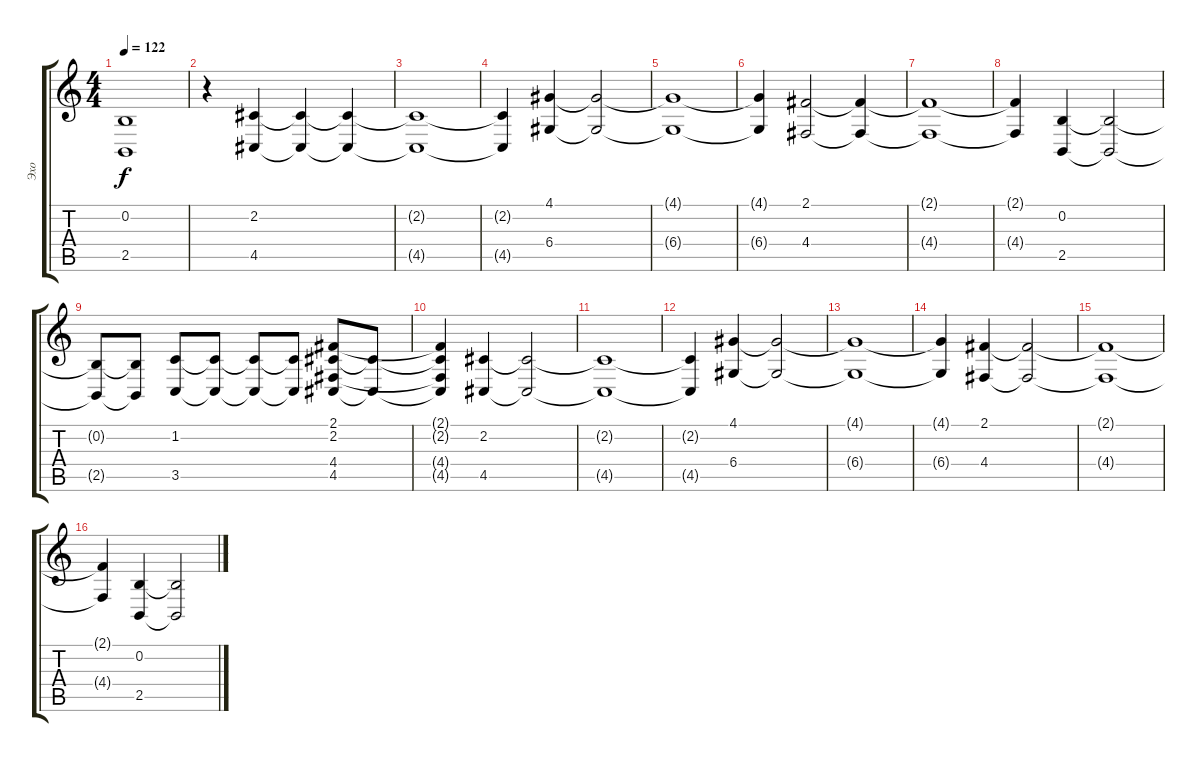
\track ("Эхо" "Эхо") {instrument fx7echoes}
\staff {score tabs}
\tuning (E4 B3 G3 D3 A2 E2) {hide}
\ts (4 4)
\tempo 122
\clef g2
\ks c
(0.2{t} 2.5{t}).1{dy f} |
r.4 (2.2 4.5).4 (2.2{t} 4.5{t}).4 (2.2{t} 4.5{t}).4 |
(2.2{t} 4.5{t}).1 |
(2.2{t} 4.5{t}).4 (4.1 6.4).4 (4.1{t} 6.4{t}).2 |
(4.1{t} 6.4{t}).1 |
(4.1{t} 6.4{t}).4 (2.1 4.4).2 (2.1{t} 4.4{t}).4 |
(2.1{t} 4.4{t}).1 |
(2.1{t} 4.4{t}).4 (0.2 2.5).4 (0.2{t} 2.5{t}).2 |
(0.2{t} 2.5{t}).8 (0.2{t} 2.5{t}).8 (1.2 3.5).8 (1.2{t} 3.5{t}).8 (1.2{t} 3.5{t}).8 (1.2{t} 3.5{t}).8 (2.1 2.2 4.4 4.5).8 (2.2{t} 4.5{t}).8 |
(2.1{t} 2.2{t} 4.4{t} 4.5{t}).4 (2.2 4.5).4 (2.2{t} 4.5{t}).2 |
(2.2{t} 4.5{t}).1 |
(2.2{t} 4.5{t}).4 (4.1 6.4).4 (4.1{t} 6.4{t}).2 |
(4.1{t} 6.4{t}).1 |
(4.1{t} 6.4{t}).4 (2.1 4.4).4 (2.1{t} 4.4{t}).2 |
(2.1{t} 4.4{t}).1 |
(2.1{t} 4.4{t}).4 (0.2 2.5).4 (0.2{t} 2.5{t}).2
